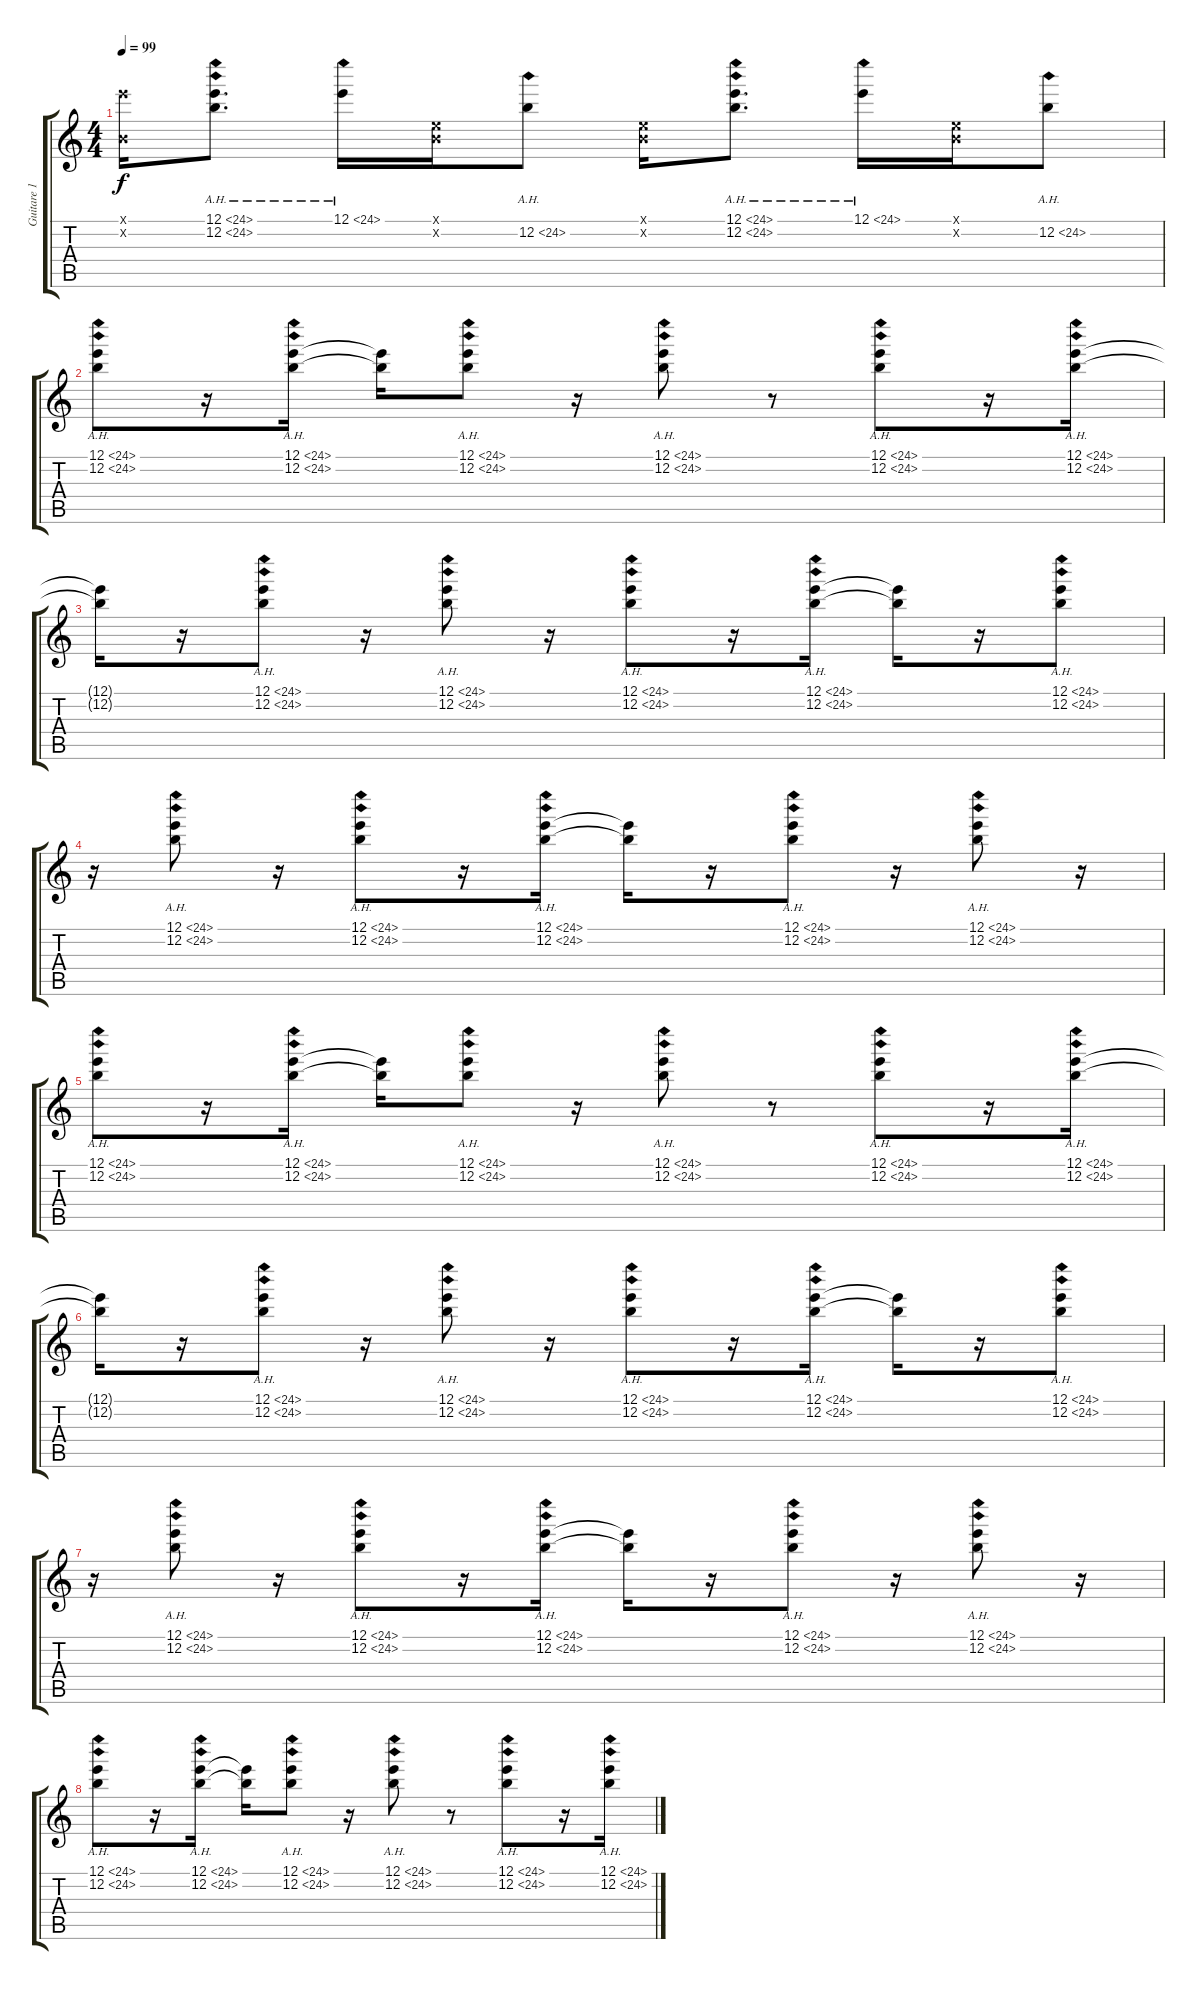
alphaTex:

\track ("Guitare 1" "Guitare 1") {instrument acousticguitarsteel}
\staff {score tabs}
\tuning (E4 B3 G3 D3 A2 E2) {hide}
\ts (4 4)
\tempo 99
\clef g2
\ks c
(12.1{x} 0.2{x}).16{dy f} (12.1{ah 12} 12.2{ah 12}).8{d} 12.1{ah 12}.16 (0.1{x} 0.2{x}).16 12.2{ah 12}.8 (0.1{x} 0.2{x}).16 (12.1{ah 12} 12.2{ah 12}).8{d} 12.1{ah 12}.16 (0.1{x} 0.2{x}).16 12.2{ah 12}.8 |
(12.1{ah 12} 12.2{ah 12}).8 r.16 (12.1{ah 12} 12.2{ah 12}).16 (12.1{t} 12.2{t}).16 (12.1{ah 12} 12.2{ah 12}).8 r.16 (12.1{ah 12} 12.2{ah 12}).8 r.8 (12.1{ah 12} 12.2{ah 12}).8 r.16 (12.1{ah 12} 12.2{ah 12}).16 |
(12.1{t} 12.2{t}).16 r.16 (12.1{ah 12} 12.2{ah 12}).8 r.16 (12.1{ah 12} 12.2{ah 12}).8 r.16 (12.1{ah 12} 12.2{ah 12}).8 r.16 (12.1{ah 12} 12.2{ah 12}).16 (12.1{t} 12.2{t}).16 r.16 (12.1{ah 12} 12.2{ah 12}).8 |
r.16 (12.1{ah 12} 12.2{ah 12}).8 r.16 (12.1{ah 12} 12.2{ah 12}).8 r.16 (12.1{ah 12} 12.2{ah 12}).16 (12.1{t} 12.2{t}).16 r.16 (12.1{ah 12} 12.2{ah 12}).8 r.16 (12.1{ah 12} 12.2{ah 12}).8 r.16 |
(12.1{ah 12} 12.2{ah 12}).8 r.16 (12.1{ah 12} 12.2{ah 12}).16 (12.1{t} 12.2{t}).16 (12.1{ah 12} 12.2{ah 12}).8 r.16 (12.1{ah 12} 12.2{ah 12}).8 r.8 (12.1{ah 12} 12.2{ah 12}).8 r.16 (12.1{ah 12} 12.2{ah 12}).16 |
(12.1{t} 12.2{t}).16 r.16 (12.1{ah 12} 12.2{ah 12}).8 r.16 (12.1{ah 12} 12.2{ah 12}).8 r.16 (12.1{ah 12} 12.2{ah 12}).8 r.16 (12.1{ah 12} 12.2{ah 12}).16 (12.1{t} 12.2{t}).16 r.16 (12.1{ah 12} 12.2{ah 12}).8 |
r.16 (12.1{ah 12} 12.2{ah 12}).8 r.16 (12.1{ah 12} 12.2{ah 12}).8 r.16 (12.1{ah 12} 12.2{ah 12}).16 (12.1{t} 12.2{t}).16 r.16 (12.1{ah 12} 12.2{ah 12}).8 r.16 (12.1{ah 12} 12.2{ah 12}).8 r.16 |
(12.1{ah 12} 12.2{ah 12}).8 r.16 (12.1{ah 12} 12.2{ah 12}).16 (12.1{t} 12.2{t}).16 (12.1{ah 12} 12.2{ah 12}).8 r.16 (12.1{ah 12} 12.2{ah 12}).8 r.8 (12.1{ah 12} 12.2{ah 12}).8 r.16 (12.1{ah 12} 12.2{ah 12}).16
